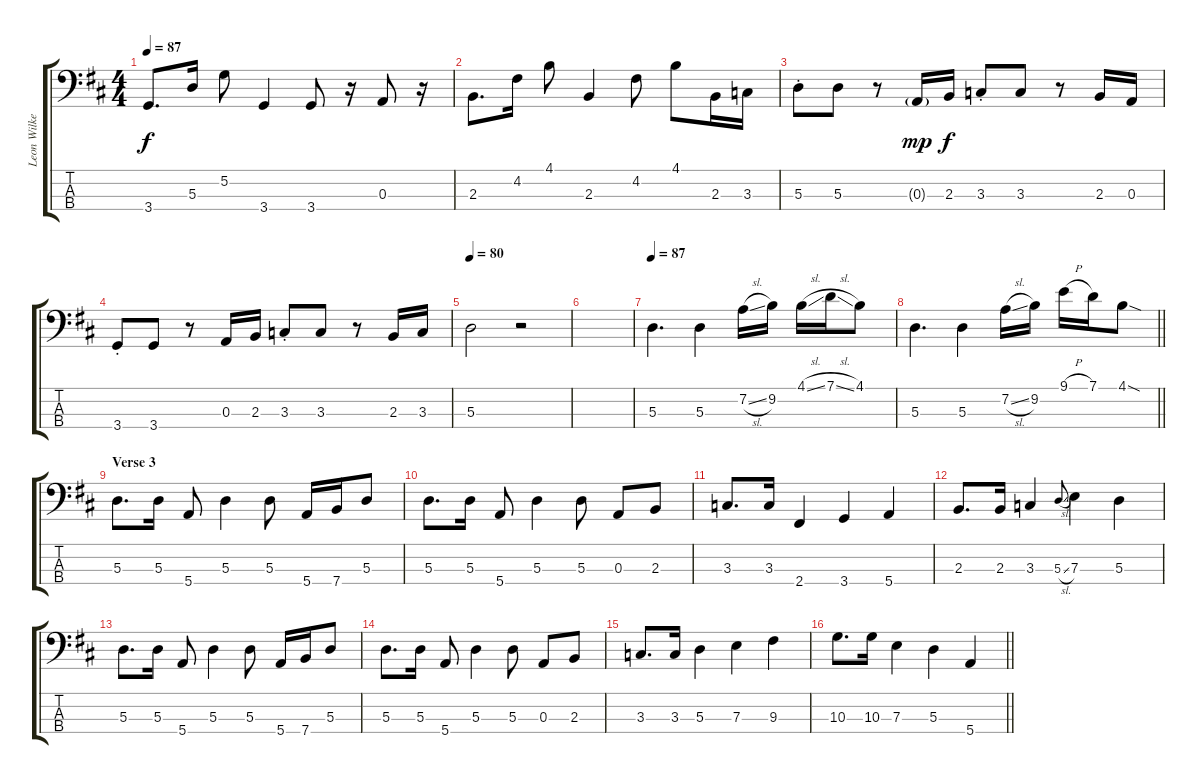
\track ("Leon Wilkeson - Bass" "Leon Wilke") {instrument electricbasspick}
\staff {score tabs}
\tuning (G2 D2 A1 E1) {hide}
\ts (4 4)
\tempo 87
\clef f4
\ks d
3.4.8{d dy f} 5.3.16 5.2.8 3.4.4 3.4.8 r.16 0.3.8 r.16 |
2.3.8{d} 4.2.16 4.1.8 2.3.4 4.2.8 4.1.8 2.3.16 3.3.16 |
5.3{st}.8 5.3.8 r.8 0.3{g}.16{dy mp} 2.3.16{dy f} 3.3{st}.8 3.3.8 r.8 2.3.16 0.3.16 |
3.4{st}.8 3.4.8 r.8 0.3.16 2.3.16 3.3{st}.8 3.3.8 r.8 2.3.16 3.3.16 |
\tempo 80
5.3.2 r.2 |
|
\tempo 87
5.3.4{d} 5.3.4 7.2{sl}.16 9.2.16 4.1{sl}.16 7.1{sl}.16 4.1.8 |
\barLineRight lightlight
5.3.4{d} 5.3.4 7.2{sl}.16 9.2.16 9.1{h}.16 7.1.16 4.1{sod}.8 |
\section ("" "Verse 3")
5.3.8{d} 5.3.16 5.4.8 5.3.4 5.3.8 5.4.16 7.4.16 5.3.8 |
5.3.8{d} 5.3.16 5.4.8 5.3.4 5.3.8 0.3.8 2.3.8 |
3.3.8{d} 3.3.16 2.4.4 3.4.4 5.4.4 |
2.3.8{d} 2.3.16 3.3.4 5.3{sl}.8{gr onbeat} 7.3.4 5.3.4 |
5.3.8{d} 5.3.16 5.4.8 5.3.4 5.3.8 5.4.16 7.4.16 5.3.8 |
5.3.8{d} 5.3.16 5.4.8 5.3.4 5.3.8 0.3.8 2.3.8 |
3.3.8{d} 3.3.16 5.3.4 7.3.4 9.3.4 |
\barLineRight lightlight
10.3.8{d} 10.3.16 7.3.4 5.3.4 5.4.4
